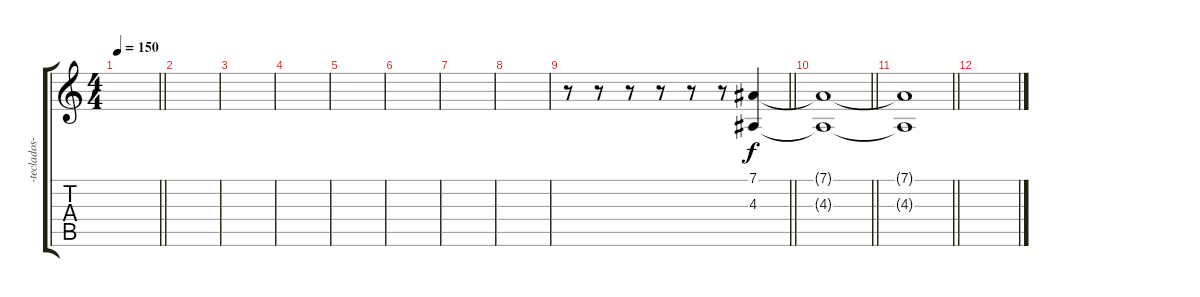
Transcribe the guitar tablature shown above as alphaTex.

\track ("-teclados-" "-teclados-") {instrument acousticgrandpiano}
\staff {score tabs}
\tuning (Eb4 Bb3 Gb3 Db3 Ab2 Eb2) {hide}
\ts (4 4)
\tempo 150
\clef g2
\barLineRight lightlight
\ks c
|
\section ("" "")
|
|
|
|
|
|
|
\barLineRight lightlight
r.8 r.8 r.8 r.8 r.8 r.8{volume 0} (7.1 4.3).4{volume 16 instrument stringensemble1} |
\barLineRight lightlight
(7.1{t} 4.3{t}).1 |
\barLineRight lightlight
(7.1{t} 4.3{t}).1 |
\section ("" "")
